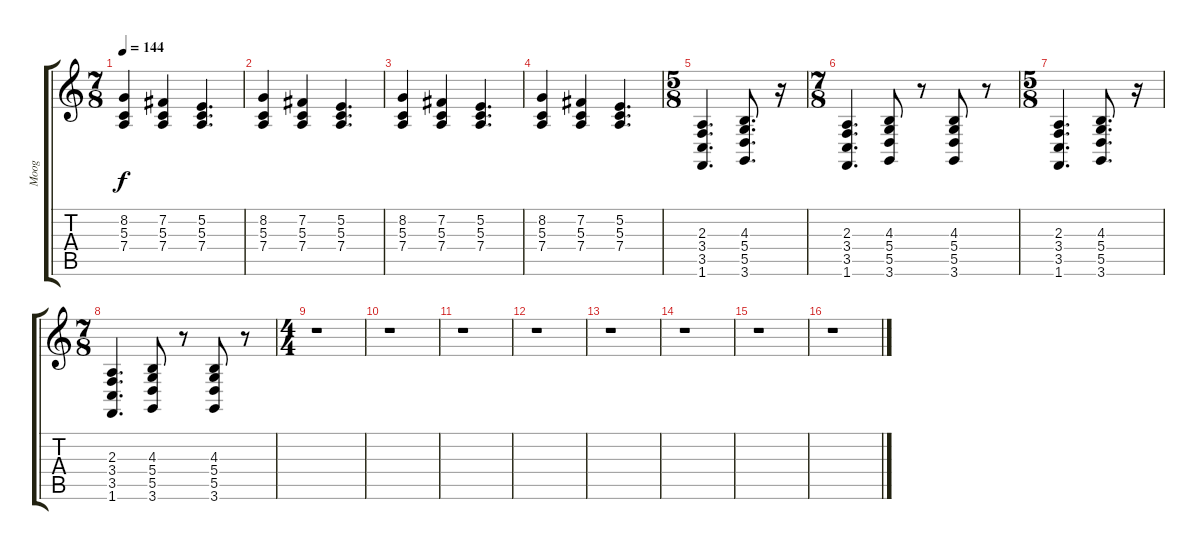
\track ("Moog" "Moog") {instrument lead2sawtooth}
\staff {score tabs}
\tuning (E4 B3 G3 D3 A2 E2) {hide}
\ts (7 8)
\tempo 144
\clef g2
\ks c
(8.2 5.3 7.4).4{dy f} (7.2 5.3 7.4).4 (5.2 5.3 7.4).4{d} |
(8.2 5.3 7.4).4 (7.2 5.3 7.4).4 (5.2 5.3 7.4).4{d} |
(8.2 5.3 7.4).4 (7.2 5.3 7.4).4 (5.2 5.3 7.4).4{d} |
(8.2 5.3 7.4).4 (7.2 5.3 7.4).4 (5.2 5.3 7.4).4{d} |
\ts (5 8)
(2.3 3.4 3.5 1.6).4{d} (4.3 5.4 5.5 3.6).8{d} r.16 |
\ts (7 8)
(2.3 3.4 3.5 1.6).4{d} (4.3 5.4 5.5 3.6).8 r.8 (4.3 5.4 5.5 3.6).8 r.8 |
\ts (5 8)
(2.3 3.4 3.5 1.6).4{d} (4.3 5.4 5.5 3.6).8{d} r.16 |
\ts (7 8)
(2.3 3.4 3.5 1.6).4{d} (4.3 5.4 5.5 3.6).8 r.8 (4.3 5.4 5.5 3.6).8 r.8 |
\ts (4 4)
r.1 |
r.1 |
r.1 |
r.1 |
r.1 |
r.1 |
r.1 |
r.1
